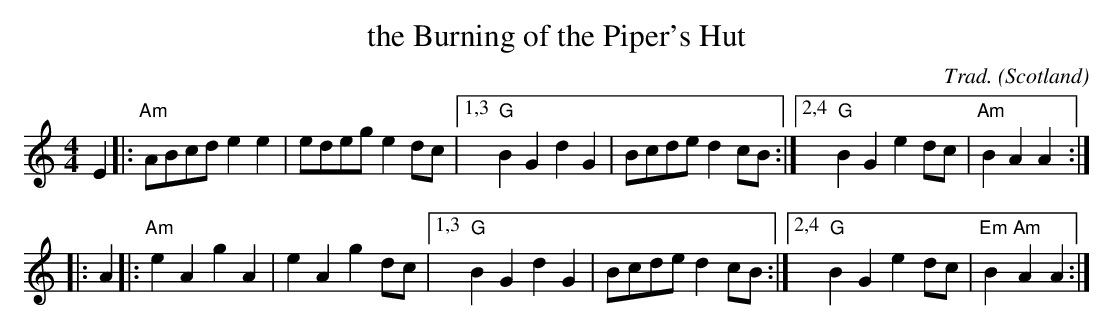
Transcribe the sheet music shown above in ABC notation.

X:1
T: the Burning of the Piper's Hut
C: Trad.
O: Scotland
M: 4/4
L: 1/8
K: Am
E2 |:\
"Am"ABcd e2e2 | edeg e2dc |\
[1,3 "G"B2G2 d2G2 | Bcde d2cB :|\
[2,4 "G"B2G2 e2dc | "Am"B2A2 A2 :|
|: A2 |:\
"Am"e2A2 g2A2 | e2A2 g2dc |\
[1,3 "G"B2G2 d2G2 | Bcde d2cB :|\
[2,4 "G"B2G2 e2dc | "Em"B2"Am"A2 A2 :|
